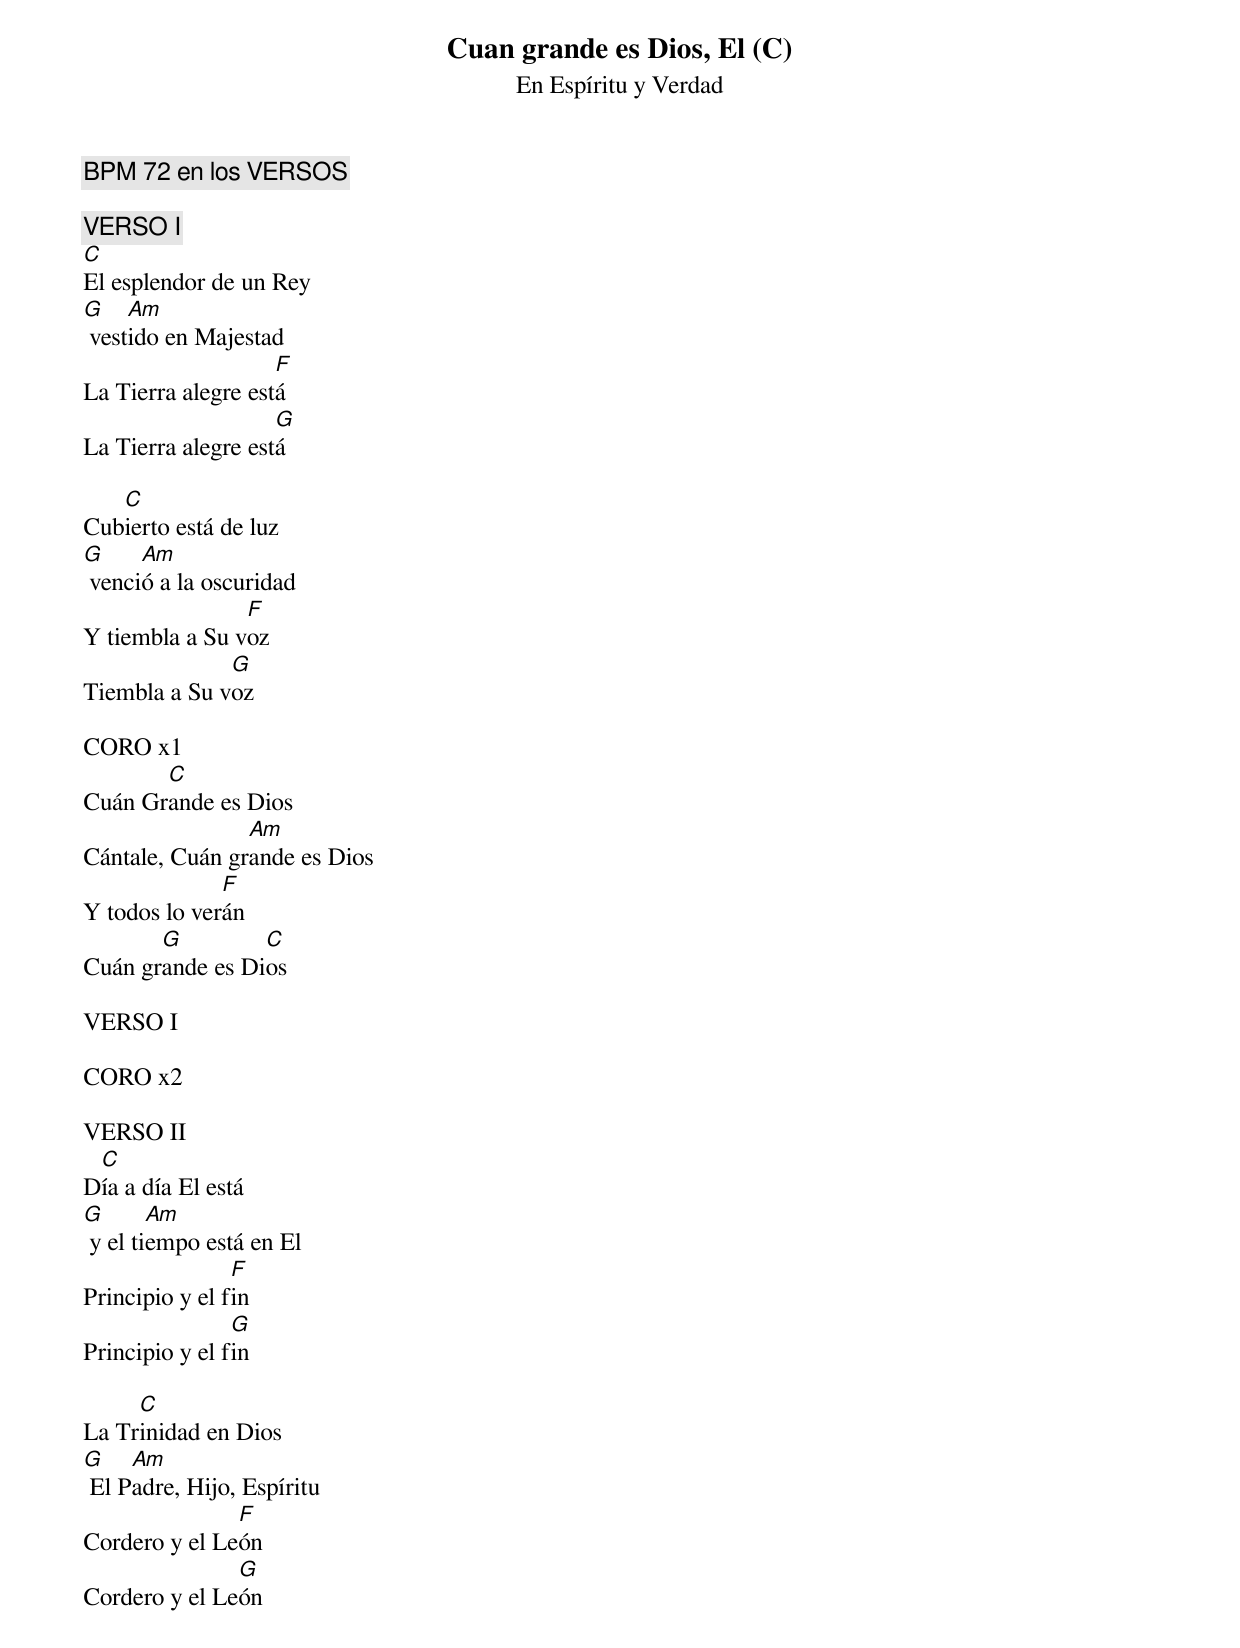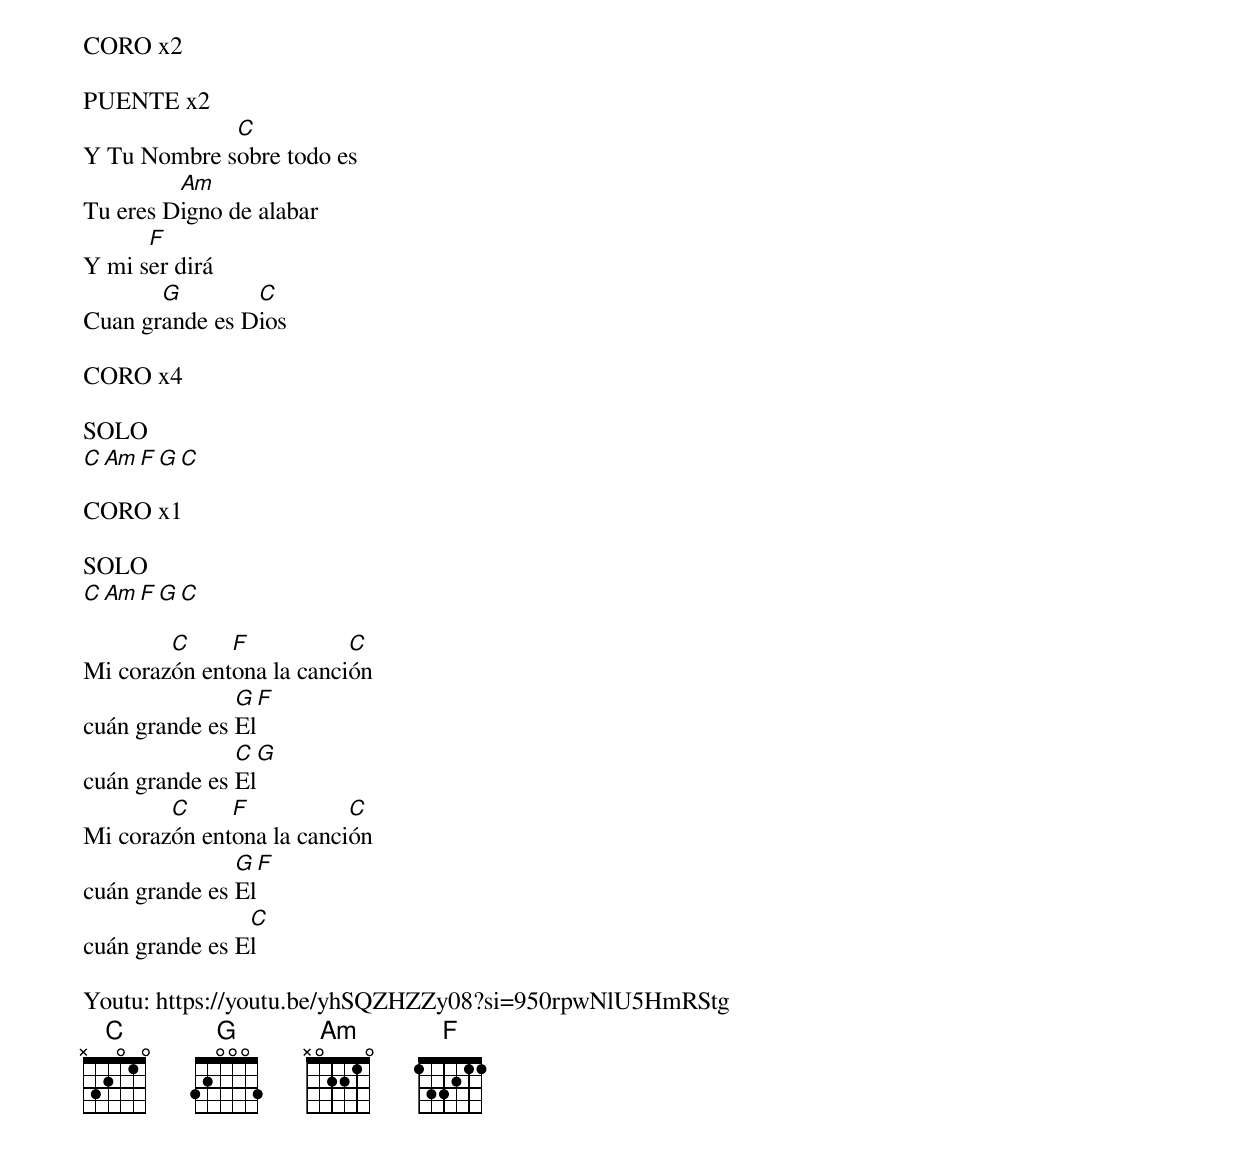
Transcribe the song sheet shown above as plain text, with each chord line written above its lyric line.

Cuan grande es Dios, El (C)
En Espíritu y Verdad
BPM 72 en los VERSOS
BPM 144 en los COROS

VERSO I
C
El esplendor de un Rey
G    Am
 vestido en Majestad
                    F
La Tierra alegre está
                    G
La Tierra alegre está

   C
Cubierto está de luz
G     Am
 venció a la oscuridad
                F
Y tiembla a Su voz
              G
Tiembla a Su voz

CORO x1
       C
Cuán Grande es Dios
                Am
Cántale, Cuán grande es Dios
              F
Y todos lo verán
       G         C
Cuán grande es Dios

VERSO I

CORO x2

VERSO II
 C
Día a día El está
G       Am
 y el tiempo está en El
                F
Principio y el fin
                G
Principio y el fin

     C
La Trinidad en Dios
G    Am
 El Padre, Hijo, Espíritu
               F
Cordero y el León
               G
Cordero y el León

CORO x2

PUENTE x2
             C
Y Tu Nombre sobre todo es
         Am
Tu eres Digno de alabar
      F
Y mi ser dirá
       G        C
Cuan grande es Dios

CORO x4

SOLO
C  Am F  G C

CORO x1

SOLO
C  Am F  G C

        C     F           C
Mi corazón entona la canción
               G  F
cuán grande es El
               C  G
cuán grande es El
        C     F           C
Mi corazón entona la canción
               G  F
cuán grande es El
                C
cuán grande es El

Youtu: https://youtu.be/yhSQZHZZy08?si=950rpwNlU5HmRStg
